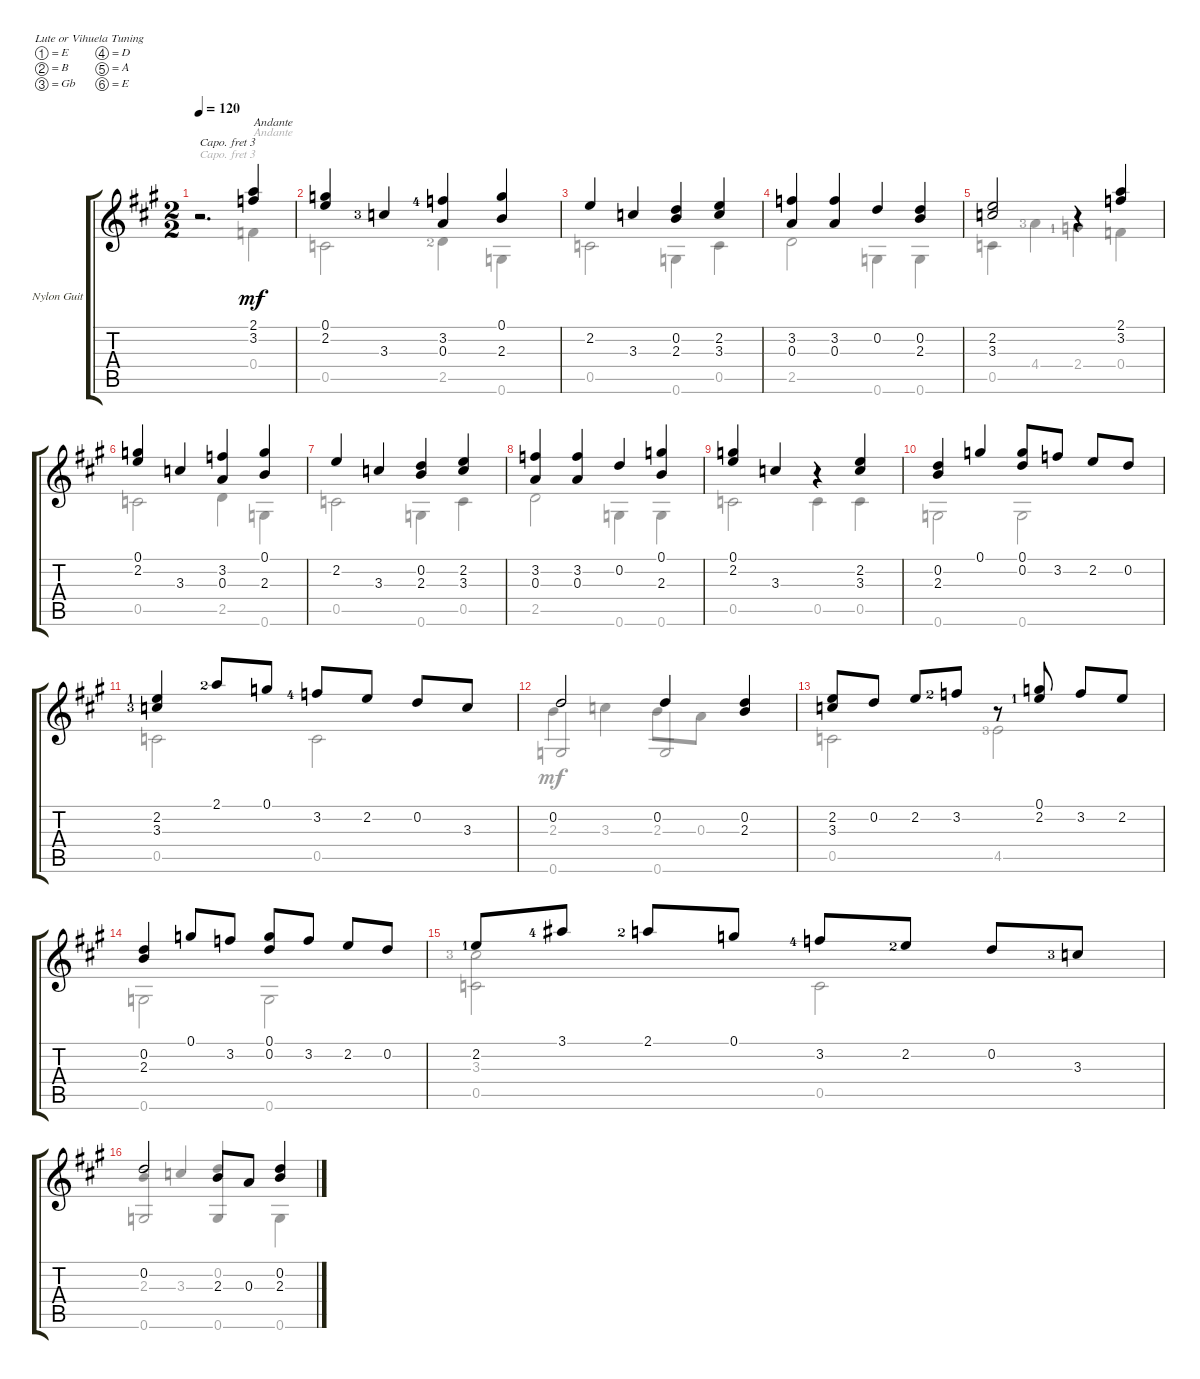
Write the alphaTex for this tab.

\defaultSystemsLayout 4
\bracketExtendMode groupsimilarinstruments
\firstSystemTrackNameOrientation horizontal
\otherSystemsTrackNameOrientation horizontal
\track ("Nylon Guitar" "Nylon Guit") {instrument acousticguitarsteel}
\staff {score tabs}
\capo 3
\tuning (E4 B3 Gb3 D3 A2 E2)
\voice
\ts (2 2)
\tempo 120
\clef g2
\ks a
r.2{d dy mf instrument acousticguitarsteel} (2.1 3.2).4{txt "Andante"} |
(0.1 2.2).4 3.3{lf 4}.4 (3.2{lf 5} 0.3).4 (0.1 2.3).4 |
2.2.4 3.3.4 (0.2 2.3).4 (2.2 3.3).4 |
(3.2 0.3).4 (0.3 3.2).4 0.2.4 (2.3 0.2).4 |
(2.2 3.3).2 r.4 (2.1 3.2).4 |
(0.1 2.2).4 3.3.4 (3.2 0.3).4 (0.1 2.3).4 |
2.2.4 3.3.4 (0.2 2.3).4 (2.2 3.3).4 |
(3.2 0.3).4 (0.3 3.2).4 0.2.4 (0.1 2.3).4 |
(0.1 2.2).4 3.3.4 r.4 (2.2 3.3).4 |
(0.2 2.3).4 0.1.4 (0.1 0.2).8 3.2.8 2.2.8 0.2.8 |
(2.2{lf 2} 3.3{lf 4}).4 2.1{lf 3}.8 0.1.8 3.2{lf 5}.8 2.2.8 0.2.8 3.3.8 |
0.2.2 0.2.4 (0.2 2.3).4 |
(2.2 3.3).8 0.2.8 2.2.8 3.2{lf 3}.8 r.8 (0.1 2.2{lf 2}).8 3.2.8 2.2.8 |
(0.2 2.3).4 0.1.8 3.2.8 (0.1 0.2).8 3.2.8 2.2.8 0.2.8 |
2.2{lf 2}.8 3.1{lf 5}.8 2.1{lf 3}.8 0.1.8 3.2{lf 5}.8 2.2{lf 3}.8 0.2.8 3.3{lf 4}.8 |
0.2.2 2.3.8 0.3.8 (0.2 2.3).4
\voice
\clef g2
\ottava regular
\simile none
\ks a
r.2{d dy mf} 0.4.4{txt "Andante"} |
0.5.2 2.5{lf 3}.4 0.6.4 |
0.5.2 0.6.4 0.5.4 |
2.5.2 0.6.4 0.6.4 |
0.5.4 4.4{lf 4}.4 2.4{lf 2}.4 0.4.4 |
0.5.2 2.5.4 0.6.4 |
0.5.2 0.6.4 0.5.4 |
2.5.2 0.6.4 0.6.4 |
0.5.2 0.5.4 0.5.4 |
0.6.2 0.6.2 |
0.5.2 0.5.2 |
0.6.2{beam invert} 0.6.2{beam invert} |
0.5.2 4.5{lf 4}.2 |
0.6.2 0.6.2 |
(0.5 3.3{lf 4}).2 0.5.2 |
0.6.2{beam invert} 0.6.4{beam invert} 0.6.4
\voice
\clef g2
\ottava regular
\simile none
\ks a
|
|
|
|
|
|
|
|
|
|
|
2.3.4 3.3.4 2.3.8 0.3.8 |
|
|
|
2.3.4{beam invert} 3.3.4{beam invert} 0.2.4{beam invert}
